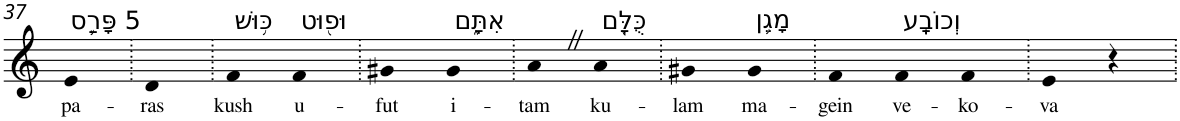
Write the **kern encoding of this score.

**kern	**text
*part1	*part1
*staff1	*staff1
*I"Piano	*
*I'Pno	*
!!LO:PB:g=z
*clefG2	*
*k[]	*
=37	=37
!LO:TX:a:t=5 פָּרַ֛ס	!
!	!LO:LY:b
4e	pa-
=38.	=38.
!	!LO:LY:b
4d	-ras
=39.	=39.
!LO:TX:a:t=כּ֥וּשׁ	!
!	!LO:LY:b
4f	kush
!LO:TX:a:t=וּפ֖וּט	!
!	!LO:LY:b
4f	u-
=40.	=40.
!	!LO:LY:b
4g#X	-fut
!LO:TX:a:t=אִתָּ֑ם	!
!	!LO:LY:b
4g#	i-
=41.	=41.
!	!LO:LY:b
4aZ	-tam
!LO:TX:a:t=כֻּלָּ֖ם	!
!	!LO:LY:b
4a	ku-
=42.	=42.
!	!LO:LY:b
4g#X	-lam
!LO:TX:a:t=מָגֵ֥ן	!
!	!LO:LY:b
4g#	ma-
=43.	=43.
!	!LO:LY:b
4f	-gein
!LO:TX:a:t=וְכוֹבָֽע	!
!	!LO:LY:b
4f	ve-
!	!LO:LY:b
4f	-ko-
=44.	=44.
!	!LO:LY:b
4e	-va
4r	.
=.	=.
*-	*-
